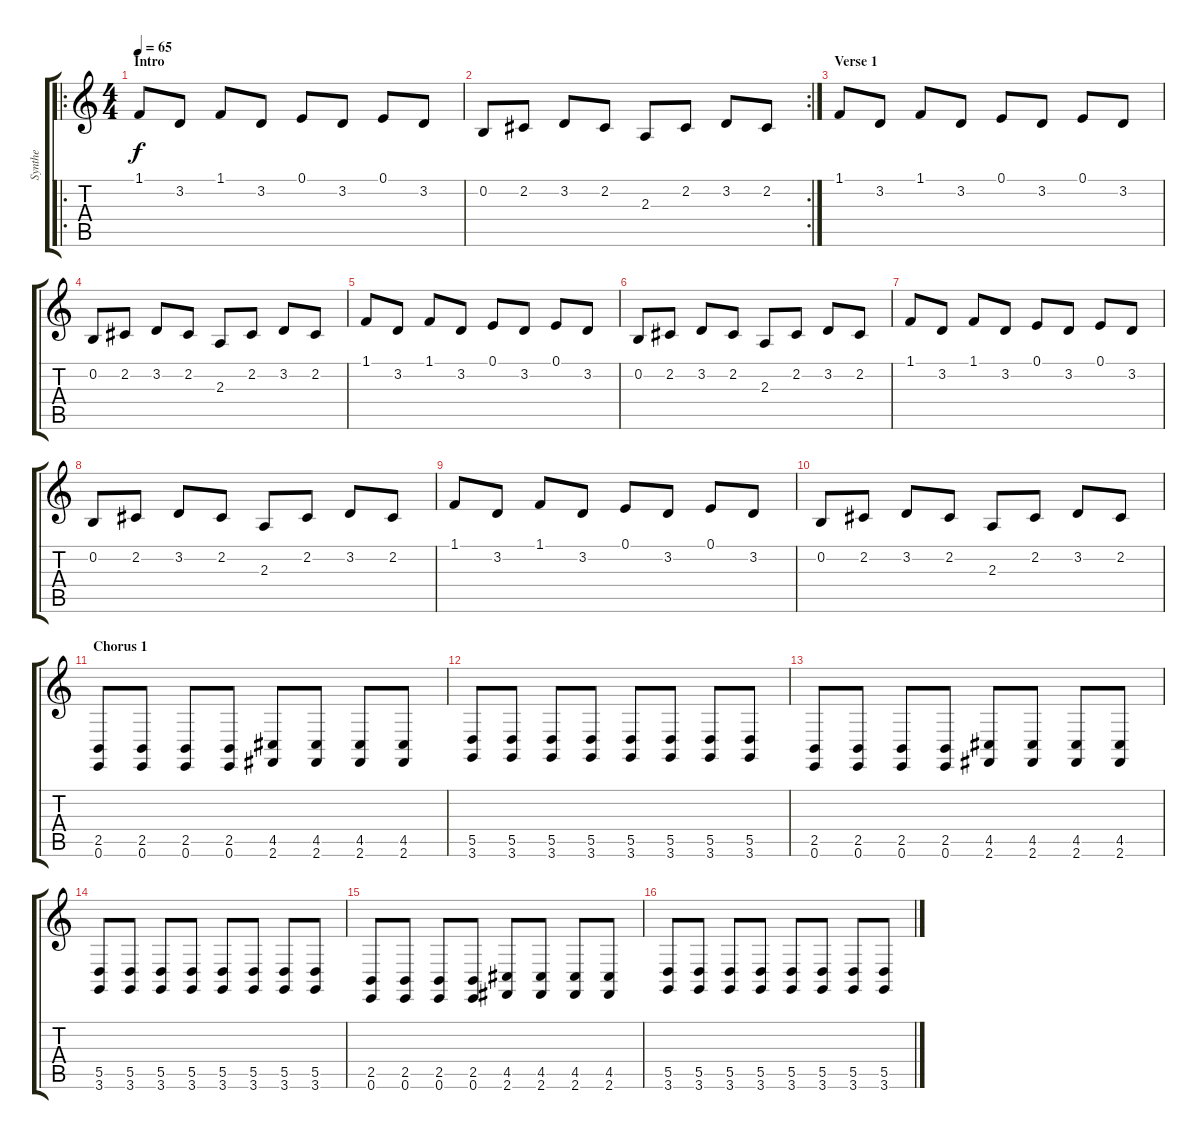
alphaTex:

\track ("Synthe" "Synthe") {instrument acousticgrandpiano}
\staff {score tabs}
\tuning (E4 B3 G3 D3 A2 E2) {hide}
\ro
\ts (4 4)
\section ("" "Intro")
\tempo 65
\clef g2
\ks c
1.1.8{dy f instrument acousticgrandpiano} 3.2.8 1.1.8 3.2.8 0.1.8 3.2.8 0.1.8 3.2.8 |
\rc 2
0.2.8 2.2.8 3.2.8 2.2.8 2.3.8 2.2.8 3.2.8 2.2.8 |
\section ("" "Verse 1")
1.1.8 3.2.8 1.1.8 3.2.8 0.1.8 3.2.8 0.1.8 3.2.8 |
0.2.8 2.2.8 3.2.8 2.2.8 2.3.8 2.2.8 3.2.8 2.2.8 |
1.1.8 3.2.8 1.1.8 3.2.8 0.1.8 3.2.8 0.1.8 3.2.8 |
0.2.8 2.2.8 3.2.8 2.2.8 2.3.8 2.2.8 3.2.8 2.2.8 |
1.1.8 3.2.8 1.1.8 3.2.8 0.1.8 3.2.8 0.1.8 3.2.8 |
0.2.8 2.2.8 3.2.8 2.2.8 2.3.8 2.2.8 3.2.8 2.2.8 |
1.1.8 3.2.8 1.1.8 3.2.8 0.1.8 3.2.8 0.1.8 3.2.8 |
0.2.8 2.2.8 3.2.8 2.2.8 2.3.8 2.2.8 3.2.8 2.2.8 |
\section ("" "Chorus 1")
(2.5 0.6).8 (2.5 0.6).8 (2.5 0.6).8 (2.5 0.6).8 (4.5 2.6).8 (4.5 2.6).8 (4.5 2.6).8 (4.5 2.6).8 |
(5.5 3.6).8 (5.5 3.6).8 (5.5 3.6).8 (5.5 3.6).8 (5.5 3.6).8 (5.5 3.6).8 (5.5 3.6).8 (5.5 3.6).8 |
(2.5 0.6).8 (2.5 0.6).8 (2.5 0.6).8 (2.5 0.6).8 (4.5 2.6).8 (4.5 2.6).8 (4.5 2.6).8 (4.5 2.6).8 |
(5.5 3.6).8 (5.5 3.6).8 (5.5 3.6).8 (5.5 3.6).8 (5.5 3.6).8 (5.5 3.6).8 (5.5 3.6).8 (5.5 3.6).8 |
(2.5 0.6).8 (2.5 0.6).8 (2.5 0.6).8 (2.5 0.6).8 (4.5 2.6).8 (4.5 2.6).8 (4.5 2.6).8 (4.5 2.6).8 |
(5.5 3.6).8 (5.5 3.6).8 (5.5 3.6).8 (5.5 3.6).8 (5.5 3.6).8 (5.5 3.6).8 (5.5 3.6).8 (5.5 3.6).8
